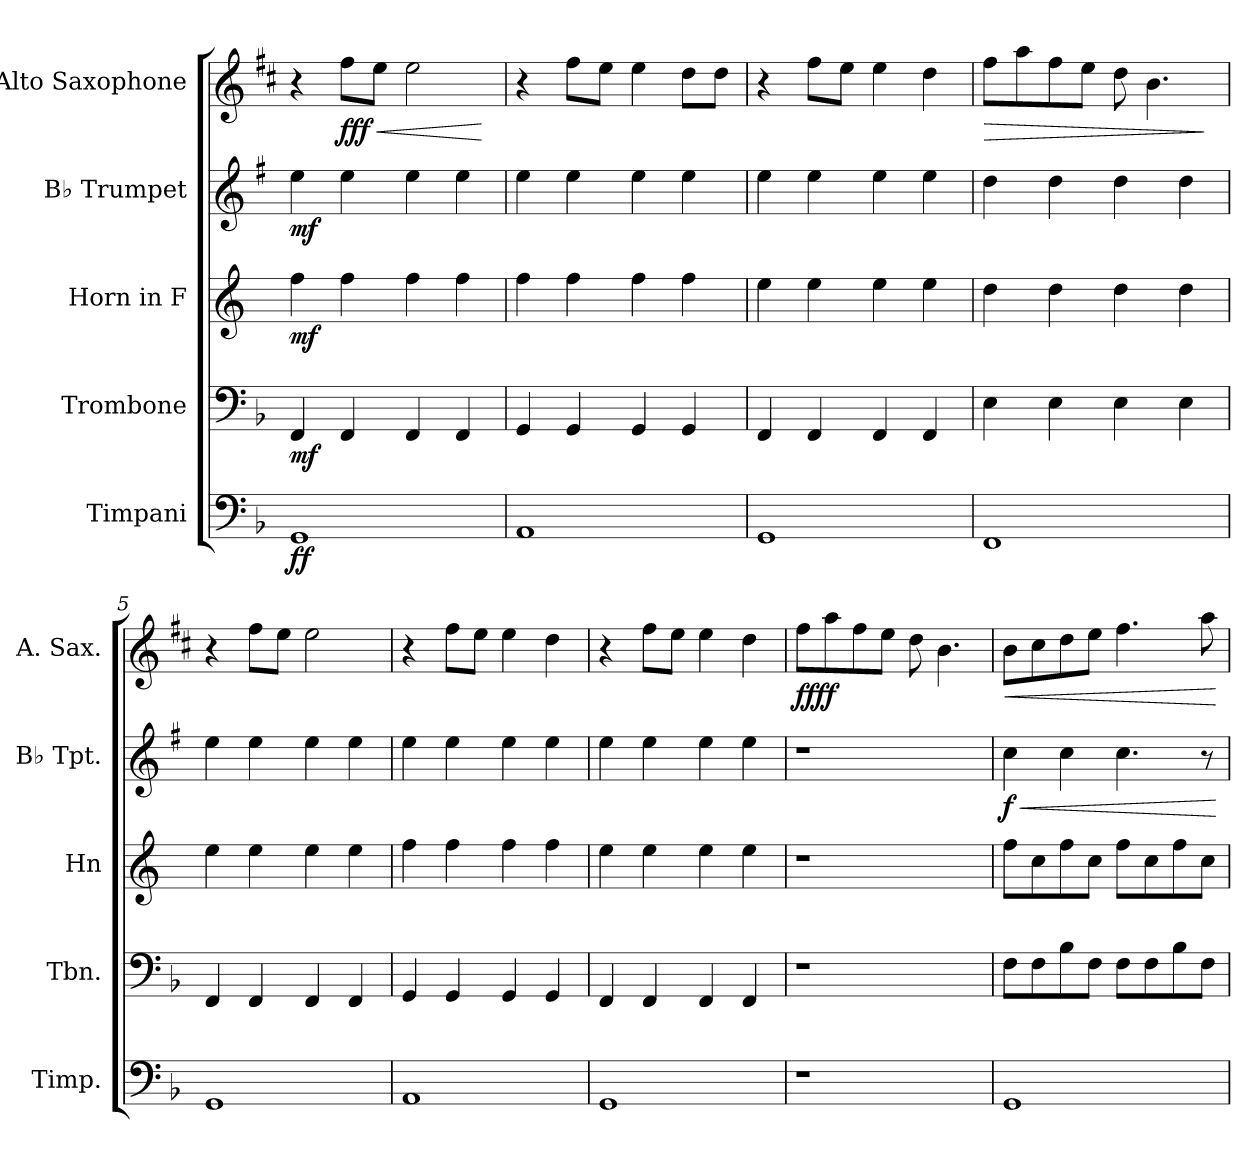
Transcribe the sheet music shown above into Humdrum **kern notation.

**kern	**dynam	**kern	**dynam	**kern	**dynam	**kern	**dynam	**kern	**dynam
*part5	*part5	*part4	*part4	*part3	*part3	*part2	*part2	*part1	*part1
*staff5	*staff5	*staff4	*staff4	*staff3	*staff3	*staff2	*staff2	*staff1	*staff1
*I"Timpani	*	*I"Trombone	*	*I"Horn in F	*	*I"B♭ Trumpet	*	*I"Alto Saxophone	*
*I'Timp.	*	*I'Tbn.	*	*I'Hn	*	*I'B♭ Tpt.	*	*I'A. Sax.	*
*clefF4	*	*clefF4	*	*clefG2	*	*clefG2	*	*clefG2	*
*	*	*	*	*ITrd4c7	*	*ITrd1c2	*	*ITrd5c9	*
*k[b-]	*	*k[b-]	*	*k[b-]	*	*k[b-]	*	*k[b-]	*
=1	=1	=1	=1	=1	=1	=1	=1	=1	=1
!	!LO:DY:b	!	!LO:DY:b	!	!LO:DY:b	!	!LO:DY:b	!	!
1GG	ff	4FF/	mf	4b-\	mf	4dd\	mf	4r	.
!	!	!	!	!	!	!	!	!	!LO:HP:b
!	!	!	!	!	!	!	!	!	!LO:DY:n=1:b
.	.	4FF/	.	4b-\	.	4dd\	.	8a\L	< fff
.	.	.	.	.	.	.	.	8g\J	.
.	.	4FF/	.	4b-\	.	4dd\	.	2g\	.
.	.	4FF/	.	4b-\	.	4dd\	.	.	.
.	.	.	.	.	.	.	.	.	[
=2	=2	=2	=2	=2	=2	=2	=2	=2	=2
1AA	.	4GG/	.	4b-\	.	4dd\	.	4r	.
.	.	4GG/	.	4b-\	.	4dd\	.	8a\L	.
.	.	.	.	.	.	.	.	8g\J	.
.	.	4GG/	.	4b-\	.	4dd\	.	4g\	.
.	.	4GG/	.	4b-\	.	4dd\	.	8f\L	.
.	.	.	.	.	.	.	.	8f\J	.
=3	=3	=3	=3	=3	=3	=3	=3	=3	=3
1GG	.	4FF/	.	4a\	.	4dd\	.	4r	.
.	.	4FF/	.	4a\	.	4dd\	.	8a\L	.
.	.	.	.	.	.	.	.	8g\J	.
.	.	4FF/	.	4a\	.	4dd\	.	4g\	.
.	.	4FF/	.	4a\	.	4dd\	.	4f\	.
=4	=4	=4	=4	=4	=4	=4	=4	=4	=4
!	!	!	!	!	!	!	!	!	!LO:HP:b
1FF	.	4E\	.	4g\	.	4cc\	.	8a\L	>
.	.	.	.	.	.	.	.	8cc\	.
.	.	4E\	.	4g\	.	4cc\	.	8a\	.
.	.	.	.	.	.	.	.	8g\J	.
.	.	4E\	.	4g\	.	4cc\	.	8f\	.
.	.	.	.	.	.	.	.	4.d\	.
.	.	4E\	.	4g\	.	4cc\	.	.	.
.	.	.	.	.	.	.	.	.	]
=5	=5	=5	=5	=5	=5	=5	=5	=5	=5
1GG	.	4FF/	.	4a\	.	4dd\	.	4r	.
.	.	4FF/	.	4a\	.	4dd\	.	8a\L	.
.	.	.	.	.	.	.	.	8g\J	.
.	.	4FF/	.	4a\	.	4dd\	.	2g\	.
.	.	4FF/	.	4a\	.	4dd\	.	.	.
=6	=6	=6	=6	=6	=6	=6	=6	=6	=6
1AA	.	4GG/	.	4b-\	.	4dd\	.	4r	.
.	.	4GG/	.	4b-\	.	4dd\	.	8a\L	.
.	.	.	.	.	.	.	.	8g\J	.
.	.	4GG/	.	4b-\	.	4dd\	.	4g\	.
.	.	4GG/	.	4b-\	.	4dd\	.	4f\	.
!!LO:LB:g=z
=7	=7	=7	=7	=7	=7	=7	=7	=7	=7
1GG	.	4FF/	.	4a\	.	4dd\	.	4r	.
.	.	4FF/	.	4a\	.	4dd\	.	8a\L	.
.	.	.	.	.	.	.	.	8g\J	.
.	.	4FF/	.	4a\	.	4dd\	.	4g\	.
.	.	4FF/	.	4a\	.	4dd\	.	4f\	.
=8	=8	=8	=8	=8	=8	=8	=8	=8	=8
!	!	!	!	!	!	!	!	!	!LO:DY:b
1r	.	1r	.	1r	.	1r	.	8a\L	ffff
.	.	.	.	.	.	.	.	8cc\	.
.	.	.	.	.	.	.	.	8a\	.
.	.	.	.	.	.	.	.	8g\J	.
.	.	.	.	.	.	.	.	8f\	.
.	.	.	.	.	.	.	.	4.d\	.
=9	=9	=9	=9	=9	=9	=9	=9	=9	=9
!	!	!	!	!	!	!	!LO:HP:b	!	!LO:HP:b
!	!	!	!	!	!	!	!LO:DY:n=1:b	!	!
1GG	.	8F\L	.	8b-\L	.	4b-\	< f	8d\L	<
.	.	8F\	.	8f\	.	.	.	8e\	.
.	.	8B-\	.	8b-\	.	4b-\	.	8f\	.
.	.	8F\J	.	8f\J	.	.	.	8g\J	.
.	.	8F\L	.	8b-\L	.	4.b-\	.	4.a\	.
.	.	8F\	.	8f\	.	.	.	.	.
.	.	8B-\	.	8b-\	.	.	.	.	.
.	.	8F\J	.	8f\J	.	8r	.	8cc\	.
.	.	.	.	.	.	.	[	.	[
=	=	=	=	=	=	=	=	=	=
*-	*-	*-	*-	*-	*-	*-	*-	*-	*-
